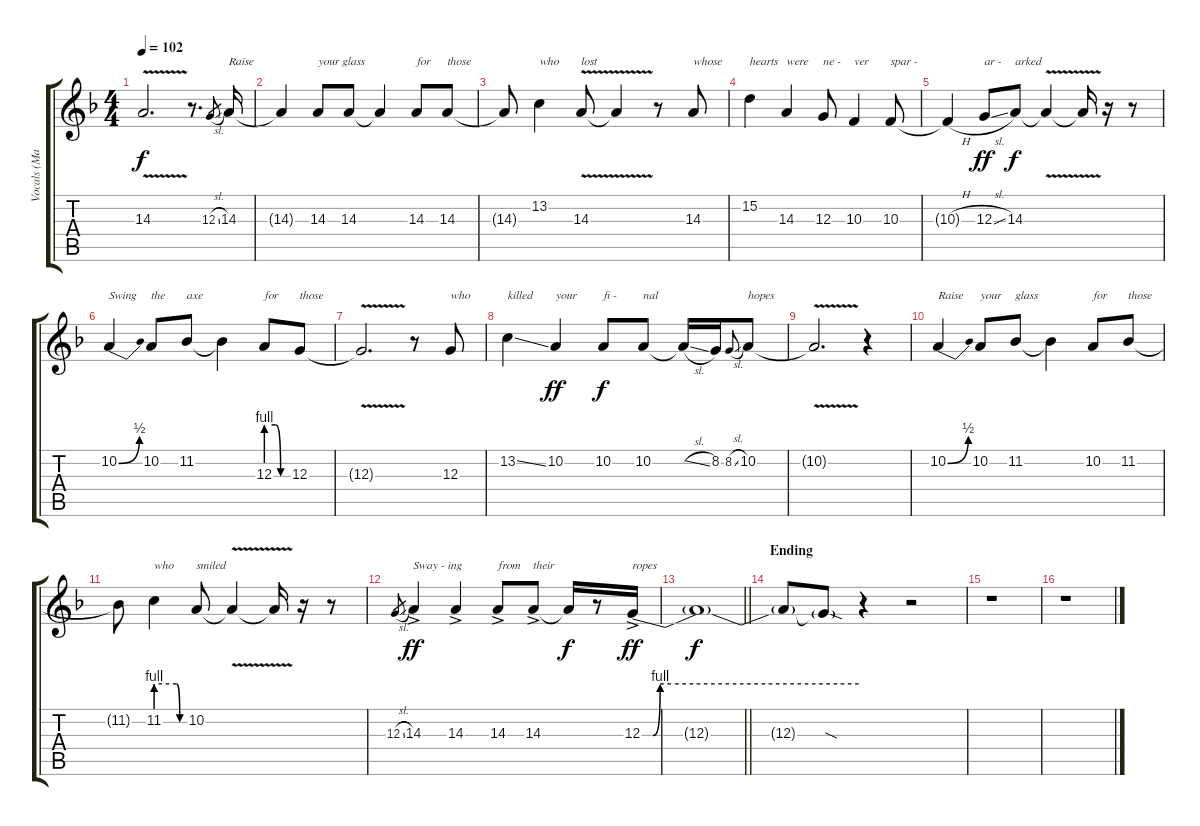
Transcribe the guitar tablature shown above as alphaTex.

\track ("Vocals (Mariangela)" "Vocals (Ma") {instrument lead6voice}
\staff {score tabs}
\tuning (E4 B3 G3 D3 A2 E2) {hide}
\ts (4 4)
\tempo 102
\clef g2
\ks dminor
14.3{v t}.2{d dy f} r.8{d} 12.3{sl}.8{gr} 14.3.16{txt "Raise"} |
14.3{t}.4 14.3.8{txt "your glass"} 14.3.8 14.3{t}.4 14.3.8{txt "for"} 14.3.8{txt "those"} |
14.3{t}.8 13.2.4{txt "who"} 14.3{v}.8{txt "lost"} 14.3{t}.4 r.8 14.3.8{txt "whose"} |
15.2.4{txt "hearts"} 14.3.4{txt "were"} 12.3.8{txt "ne -"} 10.3.4{txt "ver"} 10.3.8{txt "spar -"} |
10.3{h t}.4 12.3{sl}.8{txt "ar -" dy ff} 14.3.8{txt "arked" dy f} 14.3{v t}.4 14.3{t}.16 r.16 r.8 |
10.2{be (bend 0 0 60 2)}.4{txt "Swing"} 10.2.8{txt "the"} 11.2.8{txt "axe"} 11.2{t}.4 12.3{be (custom 0 4 25 4 40 0 60 0)}.8{txt "for"} 12.3.8{txt "those"} |
12.3{v t}.2{d} r.8 12.3.8{txt "who"} |
13.2{ss}.4{txt "killed"} 10.2.4{txt "your" dy ff} 10.2.8{txt "fi -" dy f} 10.2.8{txt "nal"} 10.2{sl t}.16 8.2.16 8.2{sl}.8{gr onbeat} 10.2.8{txt "hopes"} |
10.2{v t}.2{d} r.4 |
10.2{be (bend 0 0 60 2)}.4{txt "Raise"} 10.2.8{txt "your"} 11.2.8{txt "glass"} 11.2{t}.4 10.2.8{txt "for"} 11.2.8{txt "those"} |
11.2{t}.8 11.2{be (custom 0 4 43 4 50 0 60 0)}.4{txt "who"} 10.2.8{txt "smiled"} 10.2{v t}.4 10.2{t}.16 r.16 r.8 |
12.3{sl}.8{gr} 14.3{ac}.4{txt "Sway - ing" dy ff} 14.3{ac}.4 14.3{ac}.8{txt "from"} 14.3{ac}.8{txt "their"} 14.3{t}.16{dy f} r.8 12.3{be (custom 0 0 3 0 5 4 8 4 60 4) ac}.16{txt "ropes" dy ff} |
\barLineRight lightlight
12.3{t}.1{dy f} |
\section ("" "Ending")
12.3{t}.8 12.3{sod t}.8 r.4 r.2 |
r.1 |
r.1
